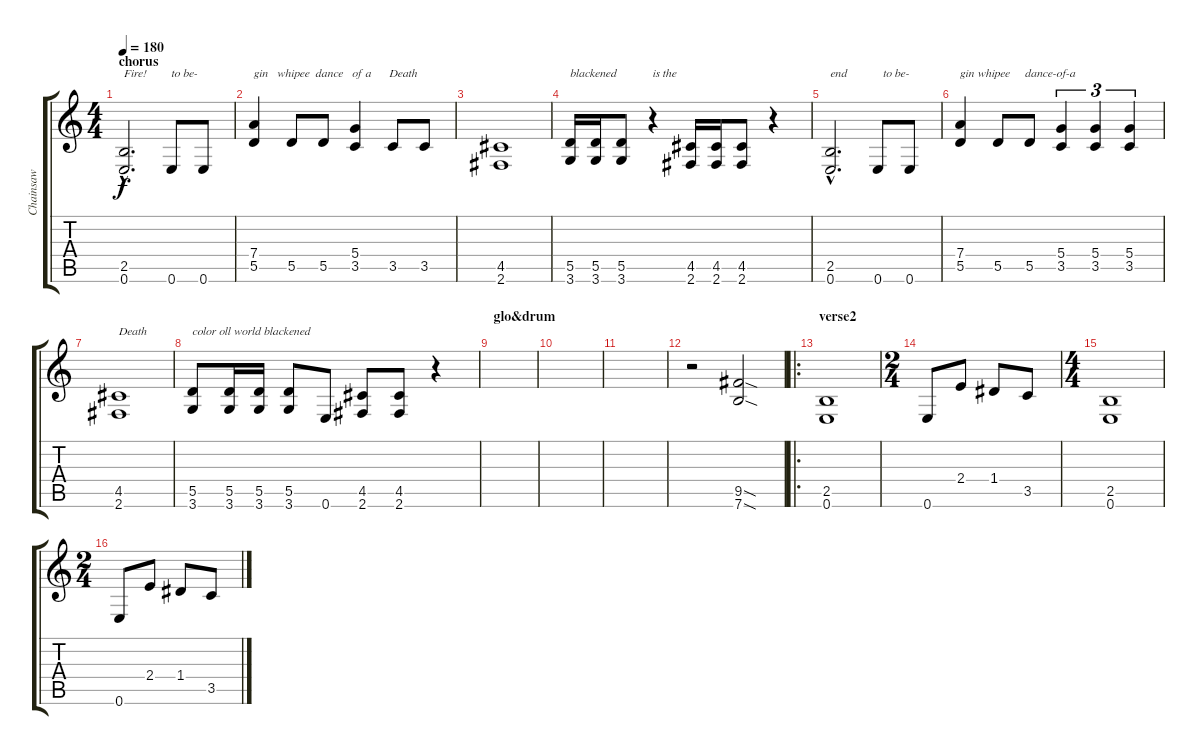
\track ("Chainsaw" "Chainsaw") {instrument distortionguitar}
\staff {score tabs}
\tuning (E4 B3 G3 D3 A2 E2) {hide}
\ts (4 4)
\section ("" "chorus")
\tempo 180
\clef g2
\ks c
(2.5{hac} 0.6{hac}).2{d txt "Fire!" dy f} 0.6.8{txt "to be-"} 0.6.8 |
(7.4 5.5).4{txt "gin   whipee  dance   of a      Death"} 5.5.8 5.5.8 (5.4 3.5).4 3.5.8 3.5.8 |
(4.5 2.6).1 |
(5.5 3.6).16{txt "blackened            is the"} (5.5 3.6).16 (5.5 3.6).8 r.4 (4.5 2.6).16 (4.5 2.6).16 (4.5 2.6).8 r.4 |
(2.5{hac} 0.6{hac}).2{d txt "end            to be-"} 0.6.8 0.6.8 |
(7.4 5.5).4{txt "gin whipee     dance-of-a"} 5.5.8 5.5.8 (5.4 3.5).4{tu (3 2)} (5.4 3.5).4{tu (3 2)} (5.4 3.5).4{tu (3 2)} |
(4.5 2.6).1{txt "Death"} |
(5.5 3.6).8{txt "color oll world blackened"} (5.5 3.6).16 (5.5 3.6).16 (5.5 3.6).8 0.6.8 (4.5 2.6).8 (4.5 2.6).8 r.4 |
\section ("" "glo&drum")
|
|
|
r.2 (9.5{sod} 7.6{sod}).2 |
\ro
\section ("" "verse2")
(2.5 0.6).1 |
\ts (2 4)
0.6.8 2.4.8 1.4.8 3.5.8 |
\ts (4 4)
(2.5 0.6).1 |
\ts (2 4)
0.6.8 2.4.8 1.4.8 3.5.8
